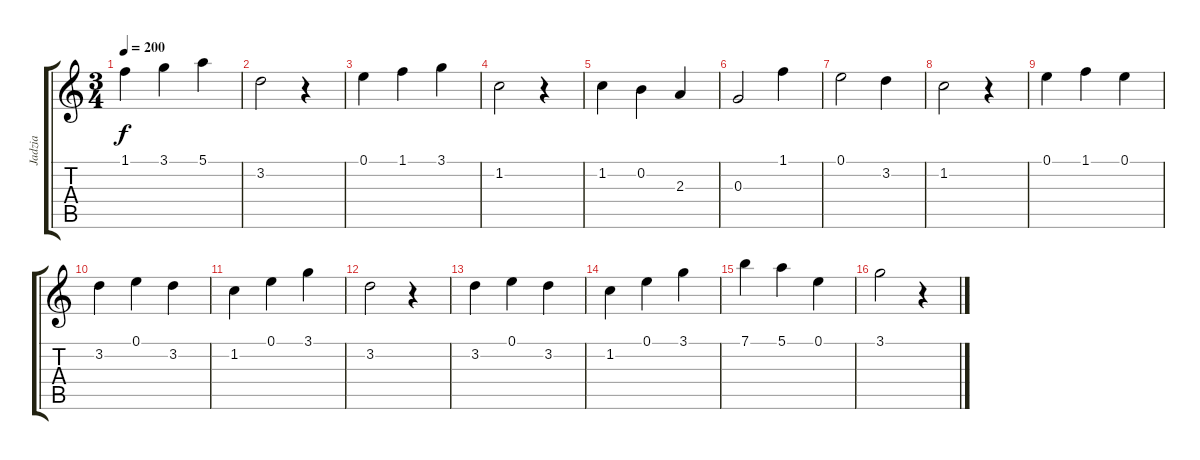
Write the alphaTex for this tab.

\track ("Jadzia" "Jadzia") {instrument banjo}
\staff {score tabs}
\tuning (E4 B3 G3 D3 A2 E2) {hide}
\displaytranspose 12
\ts (3 4)
\tempo 200
\clef g2
\ks c
1.1.4{dy f} 3.1.4 5.1.4 |
3.2.2 r.4 |
0.1.4 1.1.4 3.1.4 |
1.2.2 r.4 |
1.2.4 0.2.4 2.3.4 |
0.3.2 1.1.4 |
0.1.2 3.2.4 |
1.2.2 r.4 |
0.1.4 1.1.4 0.1.4 |
3.2.4 0.1.4 3.2.4 |
1.2.4 0.1.4 3.1.4 |
3.2.2 r.4 |
3.2.4 0.1.4 3.2.4 |
1.2.4 0.1.4 3.1.4 |
7.1.4 5.1.4 0.1.4 |
3.1.2 r.4
